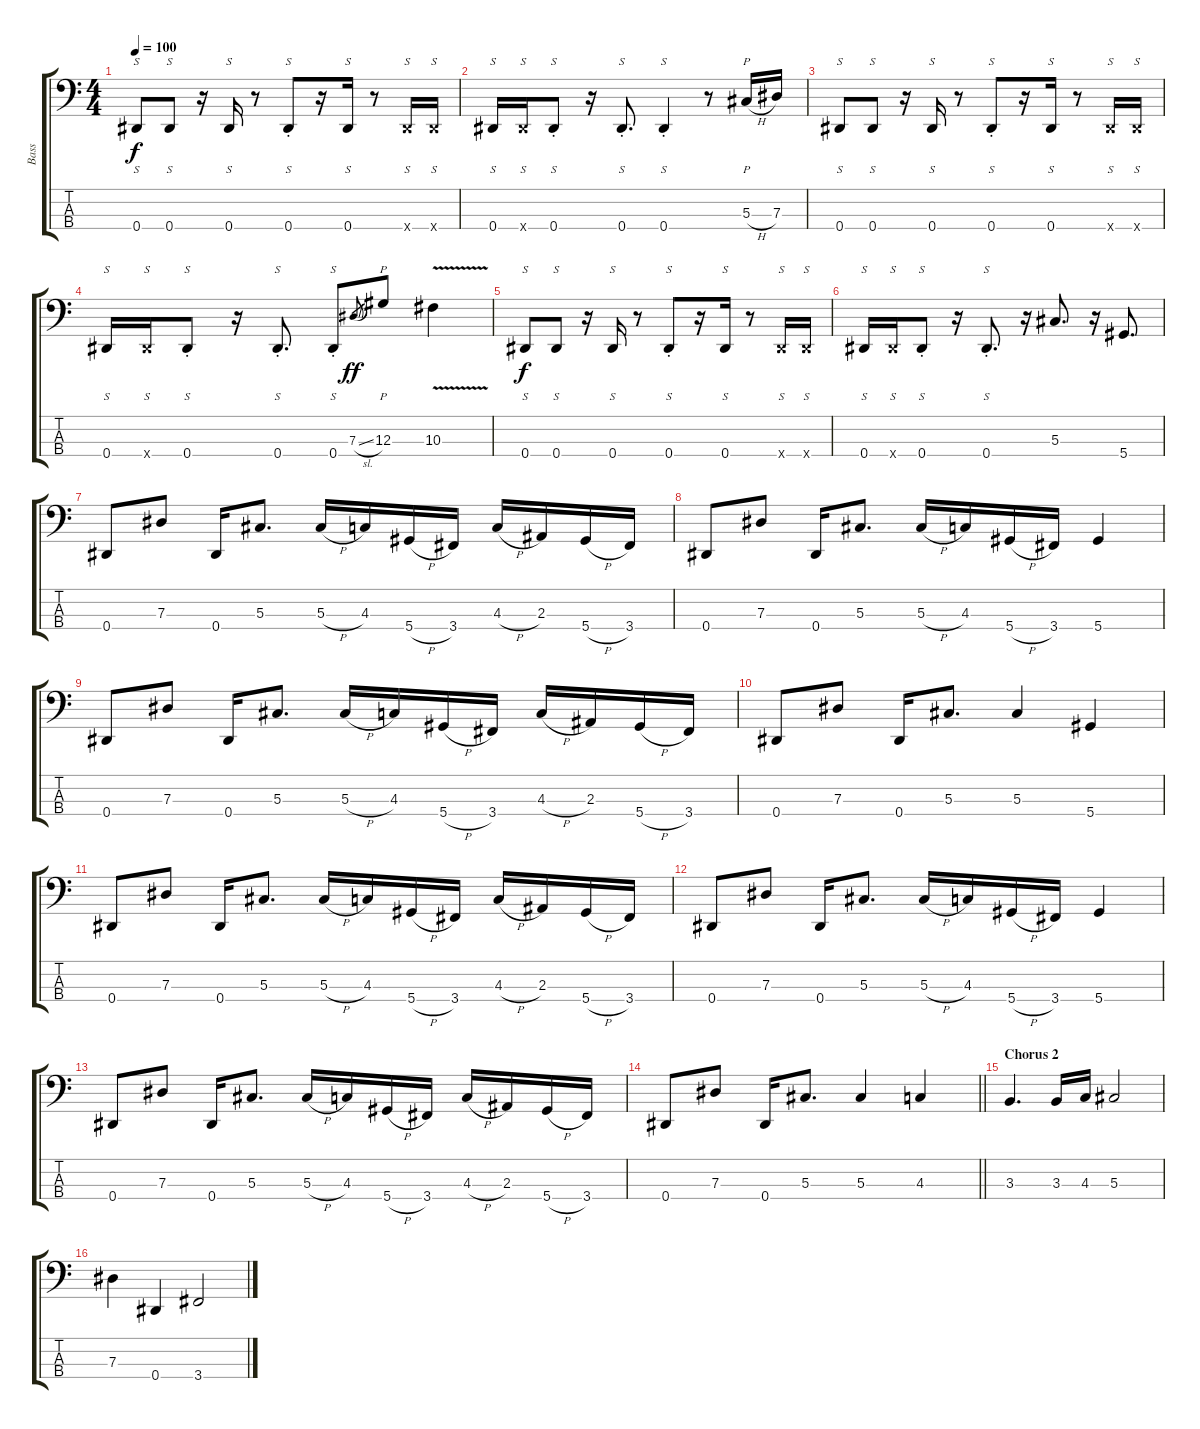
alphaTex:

\track ("Bass" "Bass") {instrument slapbass1}
\staff {score tabs}
\tuning (Gb2 Db2 Ab1 Eb1) {hide}
\ts (4 4)
\tempo 100
\clef f4
\ks c
0.4.8{s dy f} 0.4.8{s} r.16 0.4.16{s} r.8 0.4{st}.8{s} r.16 0.4.16{s} r.8 0.4{x}.16{s} 0.4{x}.16{s} |
0.4.16{s} 0.4{x}.16{s} 0.4{st}.8{s} r.16 0.4{st}.8{s d} 0.4{st}.4{s} r.8 5.3{h}.16{p} 7.3.16 |
0.4.8{s} 0.4.8{s} r.16 0.4.16{s} r.8 0.4{st}.8{s} r.16 0.4.16{s} r.8 0.4{x}.16{s} 0.4{x}.16{s} |
0.4.16{s} 0.4{x}.16{s} 0.4{st}.8{s} r.16 0.4{st}.8{s d} 0.4{st}.8{s} 7.3{sl}.8{gr dy ff} 12.3.8{p} 10.3{v}.4 |
0.4.8{s dy f} 0.4.8{s} r.16 0.4.16{s} r.8 0.4{st}.8{s} r.16 0.4.16{s} r.8 0.4{x}.16{s} 0.4{x}.16{s} |
0.4.16{s} 0.4{x}.16{s} 0.4{st}.8{s} r.16 0.4{st}.8{s d} r.16 5.3.8{d} r.16 5.4.8{d} |
0.4.8 7.3.8 0.4.16 5.3.8{d} 5.3{h}.16 4.3.16 5.4{h}.16 3.4.16 4.3{h}.16 2.3.16 5.4{h}.16 3.4.16 |
0.4.8 7.3.8 0.4.16 5.3.8{d} 5.3{h}.16 4.3.16 5.4{h}.16 3.4.16 5.4.4 |
0.4.8 7.3.8 0.4.16 5.3.8{d} 5.3{h}.16 4.3.16 5.4{h}.16 3.4.16 4.3{h}.16 2.3.16 5.4{h}.16 3.4.16 |
0.4.8 7.3.8 0.4.16 5.3.8{d} 5.3.4 5.4.4 |
0.4.8 7.3.8 0.4.16 5.3.8{d} 5.3{h}.16 4.3.16 5.4{h}.16 3.4.16 4.3{h}.16 2.3.16 5.4{h}.16 3.4.16 |
0.4.8 7.3.8 0.4.16 5.3.8{d} 5.3{h}.16 4.3.16 5.4{h}.16 3.4.16 5.4.4 |
0.4.8 7.3.8 0.4.16 5.3.8{d} 5.3{h}.16 4.3.16 5.4{h}.16 3.4.16 4.3{h}.16 2.3.16 5.4{h}.16 3.4.16 |
\barLineRight lightlight
0.4.8 7.3.8 0.4.16 5.3.8{d} 5.3.4 4.3.4 |
\section ("" "Chorus 2")
3.3.4{d} 3.3.16 4.3.16 5.3.2 |
7.3.4 0.4.4 3.4.2
